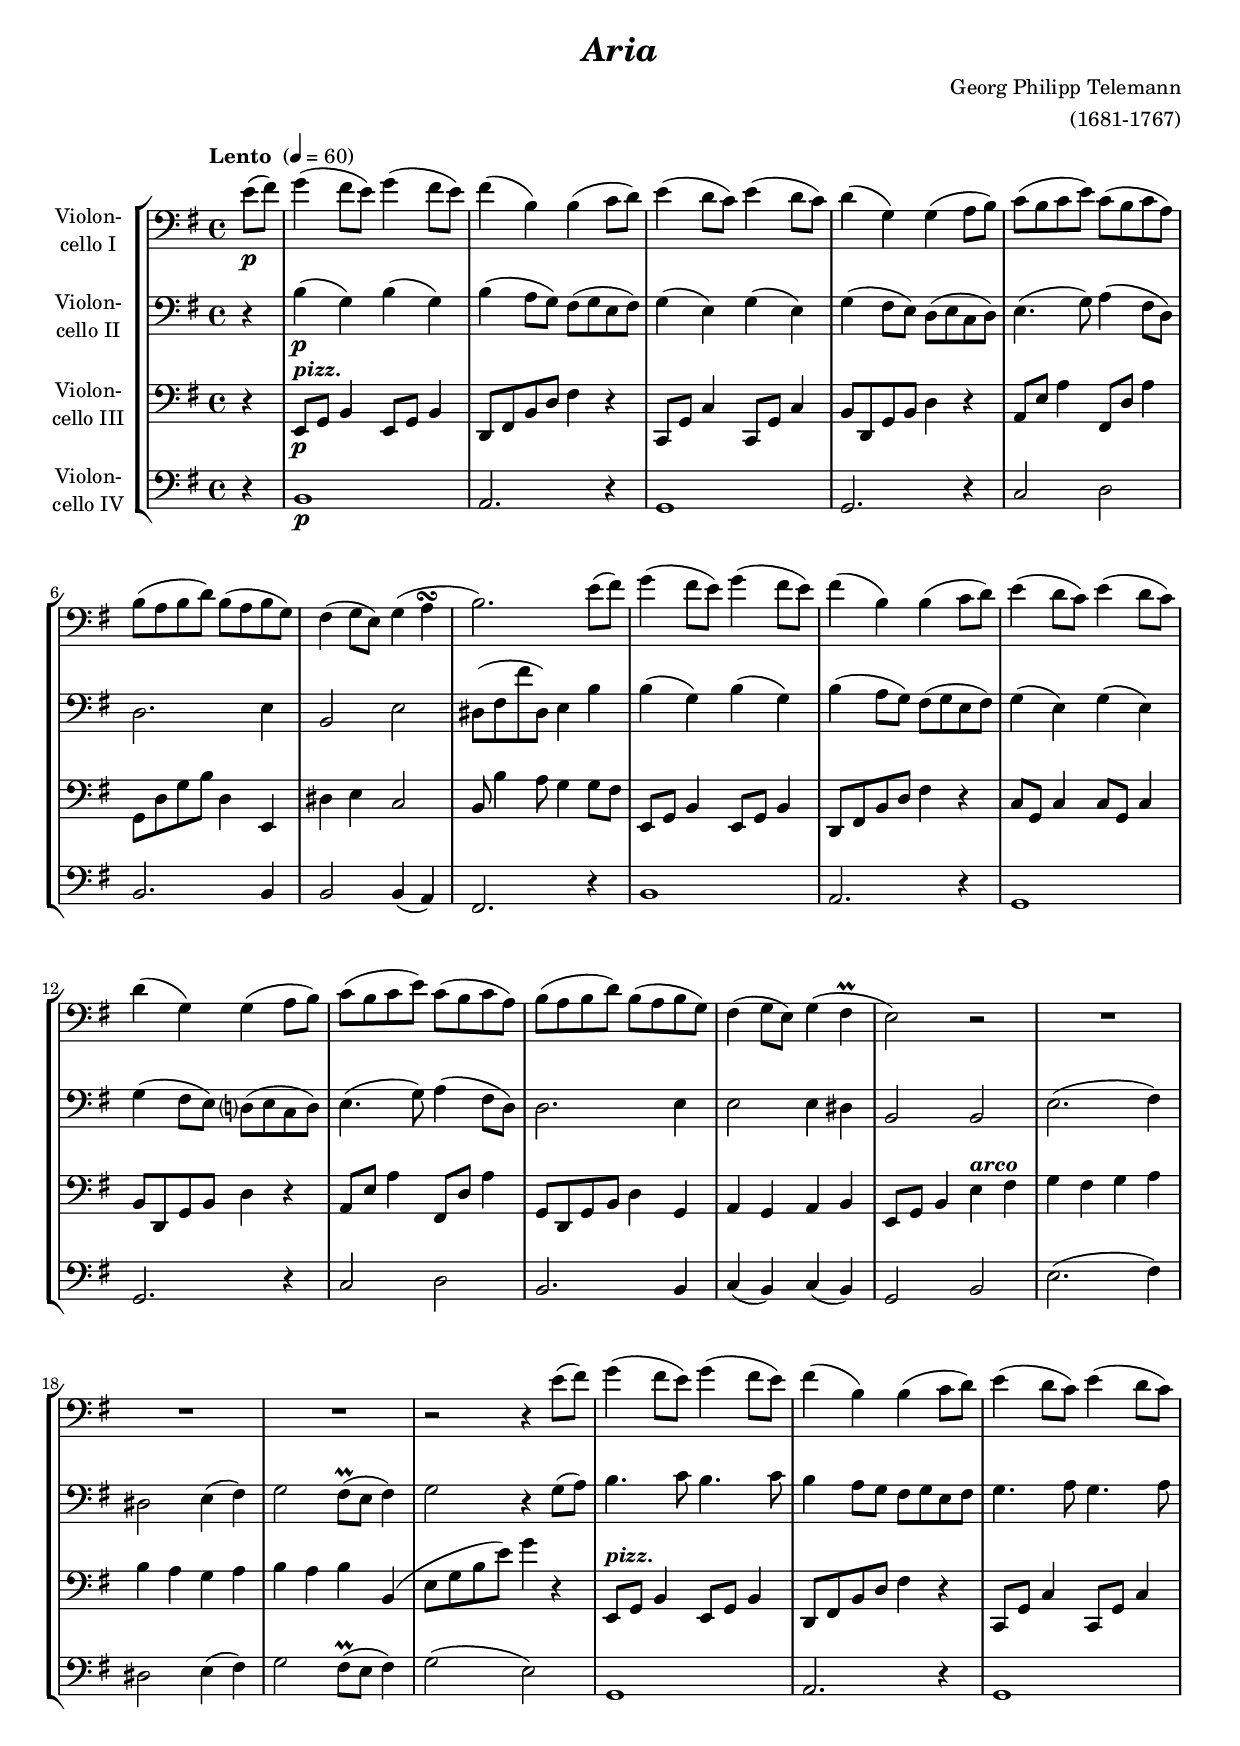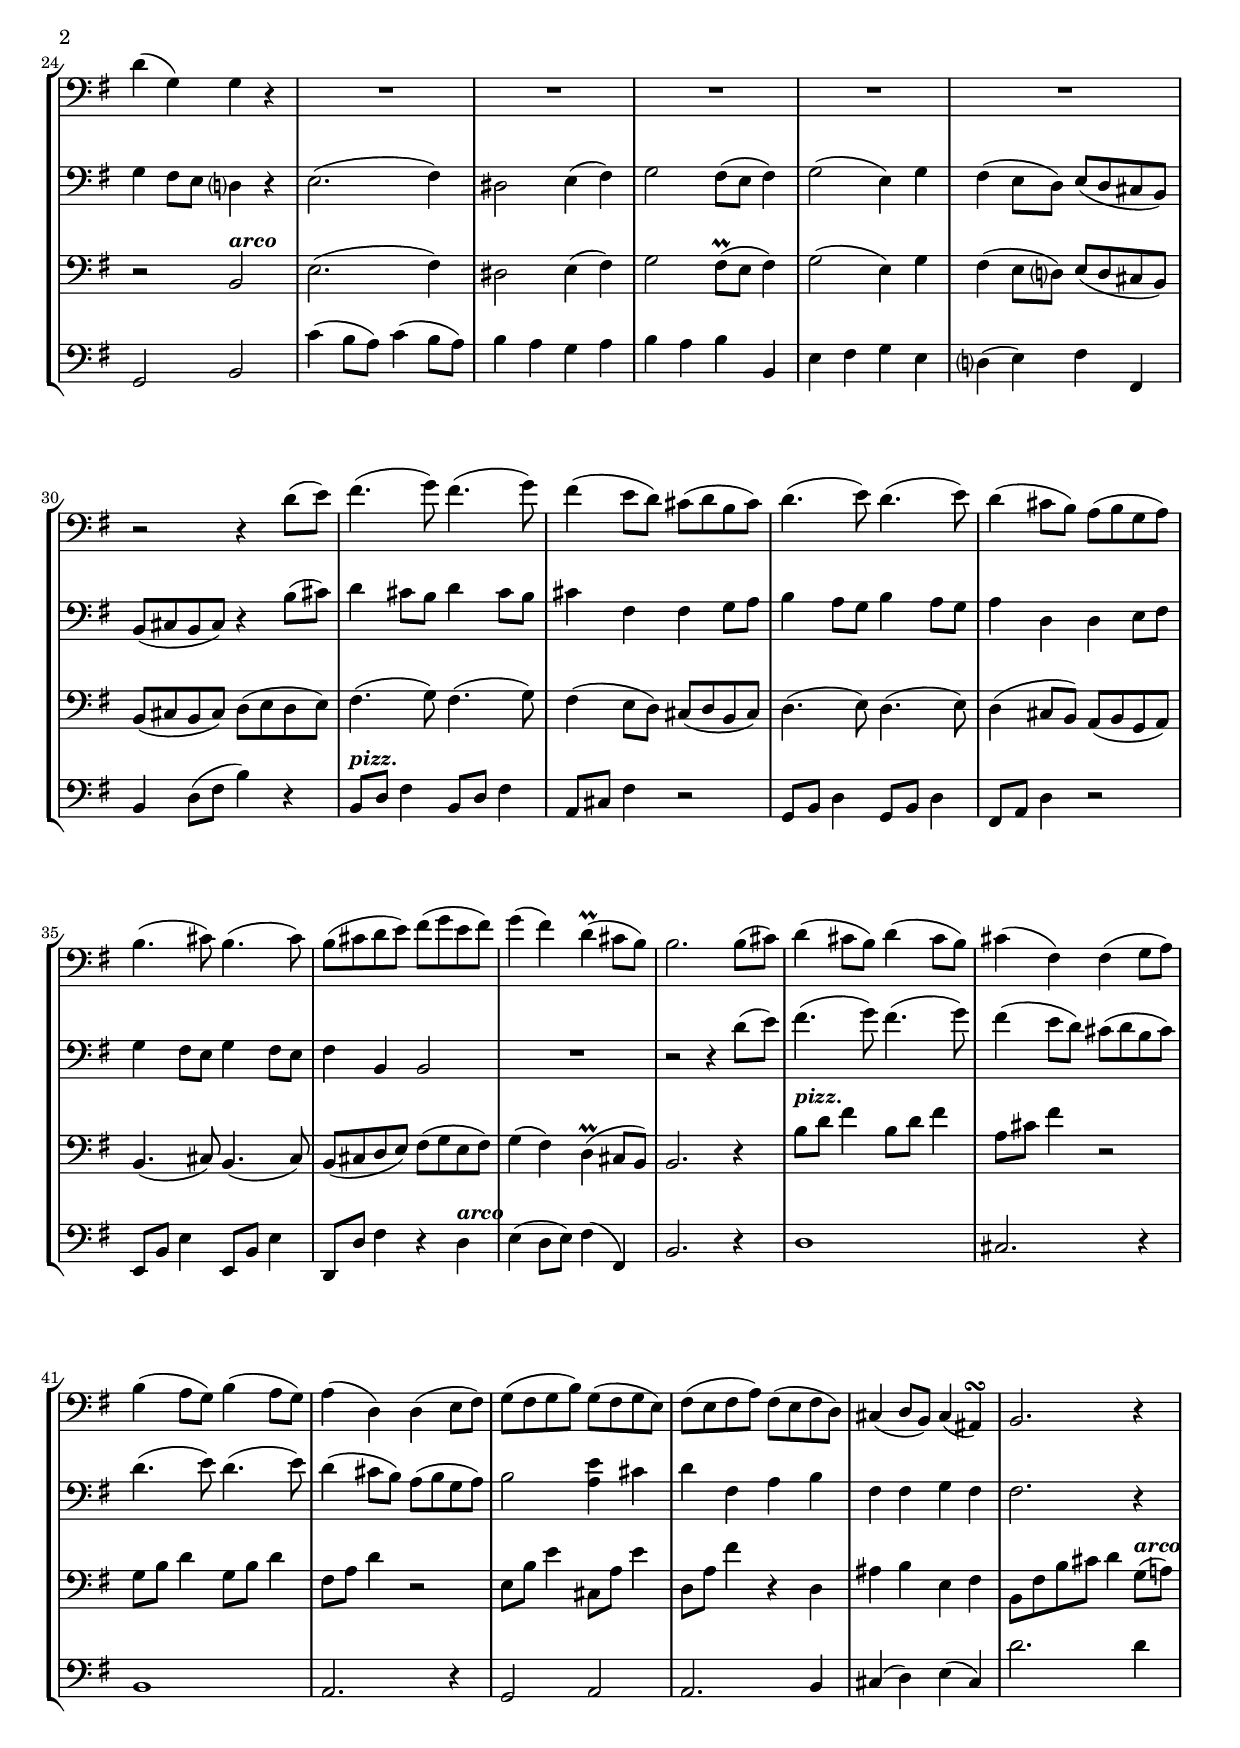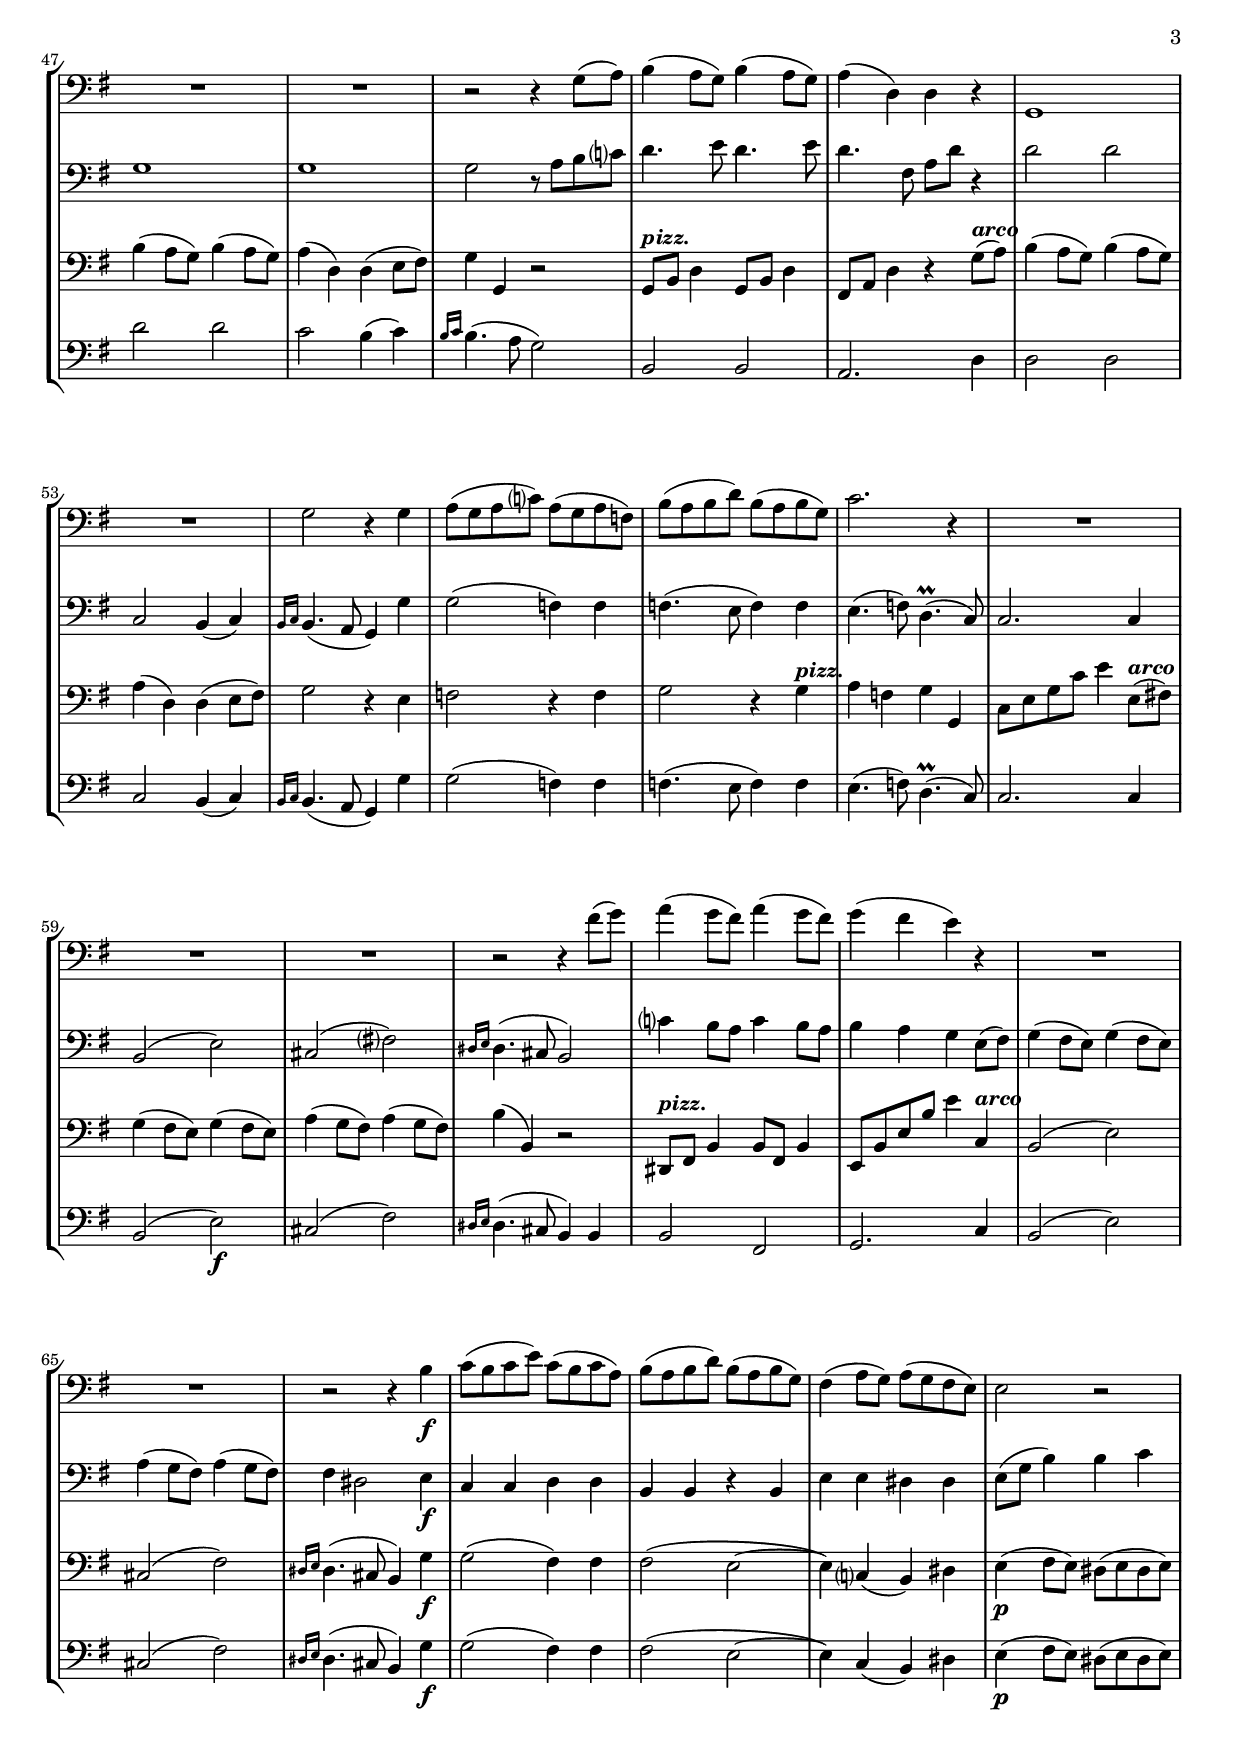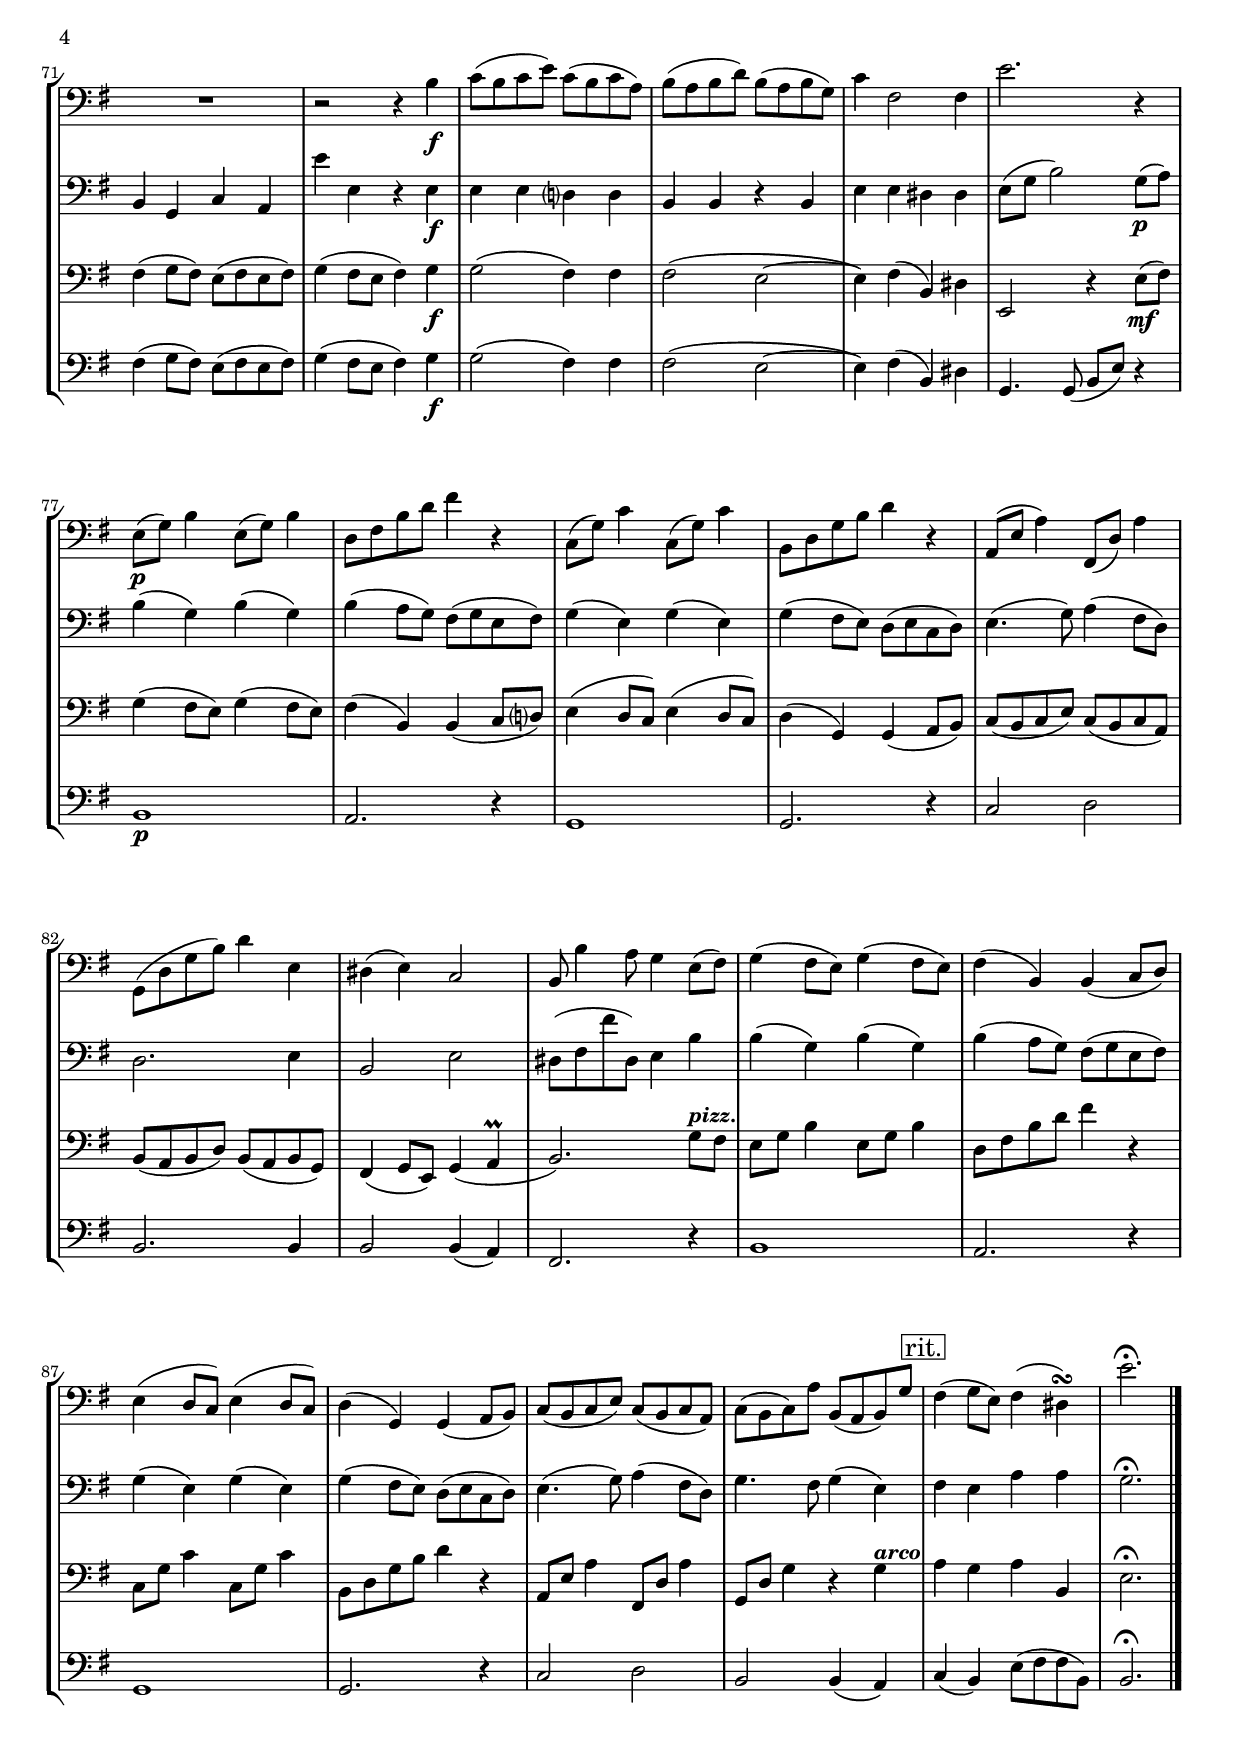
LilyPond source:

\version "2.18.2"
\include "deutsch.ly"

#(set-global-staff-size 18)

\header {
  title     = \markup \bold \italic "Aria"
  composer  = "Georg Philipp Telemann"
  arranger  = "(1681-1767)"
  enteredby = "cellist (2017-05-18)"
%  piece     = ""
}

voiceconsts = {
  \key g \major
  \clef "bass"
  \time 4/4
  %\numericTimeSignature
  \compressFullBarRests
%  \set tupletSpannerDuration = #(ly:make-moment 1 8)
  \tempo "Lento " 4=60
}

mihi = "clarinet"
mist = "string ensemble 1"
%miba = "drawbar organ"
miba = "bassoon"

arco = \markup \bold \italic "arco"
pizz = \markup \bold \italic "pizz."
rit  = \mark \markup \box "rit."

va = \relative c' {
  \voiceconsts

  \partial 4 e8(\p fis)
  g4( fis8 e) g4( fis8 e)
  fis4( h,) h( c8 d)
  e4( d8 c) e4( d8 c)
  d4( g,) g( a8 h)
  c( h c e) c( h c a)
  h( a h d) h( a h g)
  fis4( g8 e) g4( a\turn

  h2.) e8( fis)
  g4( fis8 e) g4( fis8 e)
  fis4( h,) h( c8 d)
  e4( d8 c) e4( d8 c)
  d4( g,) g( a8 h)
  c( h c e) c( h c a)
  h( a h d) h( a h g)

  fis4( g8 e) g4( fis\prall
  e2) r
  R1*3
  r2 r4 e'8( fis)
  g4( fis8 e) g4( fis8 e)
  fis4( h,) h( c8 d)
  e4( d8 c) e4( d8 c)

  d4( g,) g r
  R1*5
  r2 r4 d'8( e)
  fis4.( g8) fis4.( g8)

  fis4( e8 d) cis( d h cis)
  d4.( e8) d4.( e8)
  d4( cis8 h) a( h g a)
  h4.( cis8) h4.( cis8)
  h( cis d e) fis( g e fis)
  g4( fis) d(\prall cis8 h)
  h2. h8( cis)

  d4( cis8 h) d4( cis8 h)
  cis4( fis,) fis( g8 a)
  h4( a8 g) h4( a8 g)
  a4( d,) d( e8 fis)
  g( fis g h) g( fis g e)
  fis( e fis a) fis( e fis d)
  cis4( d8 h) cis4( ais)\turn

  h2. r4
  R1*2
  r2 r4 g'8( a)
  h4( a8 g) h4( a8 g)
  a4( d,) d r
  g,1
  R
  g'2 r4 g

  a8( g a c?) a( g a f)
  h( a h d) h( a h g)
  c2. r4
  R1*3
  r2 r4 fis8( g)
  a4( g8 fis) a4( g8 fis)

  g4( fis e) r
  R1*2
  r2 r4 h\f
  c8( h c e) c( h c a)
  h( a h d) h( a h g)
  fis4( a8 g) a( g fis e)
  e2 r

  R1
  r2 r4 h'\f
  c8( h c e) c( h c a)
  h( a h d) h( a h g)
  c4 fis,2 fis4
  e'2. r4
  e,8(\p g) h4 e,8( g) h4
  d,8 fis h d fis4 r

  c,8( g') c4 c,8( g') c4
  h,8 d g h d4 r
  a,8( e' a4) fis,8( d') a'4
  g,8( d' g h) d4 e,
  dis( e) c2
  h8 h'4 a8 g4 e8( fis)
  g4( fis8 e) g4( fis8 e)
  fis4( h,) h( c8 d)

  e4( d8 c) e4( d8 c)
  d4( g,) g( a8 h)
  c( h c e) c( h c a)
  c( h c) a' h,( a h) g' \rit
  fis4( g8 e) fis4( dis)\turn
  e'2.\fermata \bar "|."
  
}

vb = \relative c' {
  \voiceconsts

  \partial 4 r4
  h(\p g) h( g)
  h( a8 g) fis( g e fis)
  g4( e) g( e)
  g( fis8 e) d( e c d)
  e4.( g8) a4( fis8 d)
  d2. e4
  h2 e

  dis8( fis fis' dis,) e4 h'
  h( g) h( g)
  h( a8 g) fis( g e fis)
  g4( e) g( e)
  g( fis8 e) d?( e c d)
  e4.( g8) a4( fis8 d)
  d2. e4

  e2 e4 dis
  h2 h
  e2.( fis4)
  dis2 e4( fis)
  g2 fis8(\prall e fis4)
  g2 r4 g8( a)
  h4. c8 h4. c8
  h4 a8 g fis g e fis
  g4. a8 g4. a8

  g4 fis8 e d?4 r
  e2.( fis4)
  dis2 e4( fis)
  g2 fis8( e fis4)
  g2( e4) g
  fis( e8 d) e( d cis h)
  h( cis h cis) r4 h'8( cis)
  d4 cis8 h d4 cis8 h

  cis4 fis, fis g8 a
  h4 a8 g h4 a8 g
  a4 d, d e8 fis
  g4 fis8 e g4 fis8 e
  fis4 h, h2
  R1
  r2 r4 d'8( e)

  fis4.( g8) fis4.( g8)
  fis4( e8 d) cis( d h cis)
  d4.( e8) d4.( e8)
  d4( cis8 h) a( h g a)
  h2 <a e'>4 cis
  d fis, a h
  fis fis g fis

  fis2. r4
  g1
  g
  g2 r8 a h c?
  d4. e8 d4. e8
  d4. fis,8 a d r4
  d2 d
  c, h4( c)
  \grace { h16[ c] } h4.( a8 g4) g'

  g2( f4) f
  f4.( e8 f4) f
  e4.( f8) d4.(\prall c8)
  c2. c4
  h2( e)
  cis( fis?)
  \grace { dis16[ e] } dis4.( cis8 h2)
  c'?4 h8 a c4 h8 a

  h4 a g e8( fis)
  g4( fis8 e) g4( fis8 e)
  a4( g8 fis) a4( g8 fis)
  fis4 dis2 e4\f
  c c d d
  h h r h
  e e dis dis
  e8( g h4) h c

  h, g c a
  e'' e, r e\f
  e e d? d
  h h r h
  e e dis dis
  e8( g h2) g8(\p a)
  h4( g) h( g)
  h( a8 g) fis( g e fis)

  g4( e) g( e)
  g( fis8 e) d( e c d)
  e4.( g8) a4( fis8 d)
  d2. e4
  h2 e
  dis8( fis fis' dis,) e4 h'
  h( g) h( g)
  h( a8 g) fis( g e fis)

  g4( e) g( e)
  g( fis8 e) d( e c d)
  e4.( g8) a4( fis8 d)
  g4. fis8 g4( e) \rit
  fis e a a
  g2.\fermata \bar "|."
}

vc = \relative c, {
  \voiceconsts

  \partial 4 r4
  e8^\pizz\p g h4 e,8 g h4
  d,8 fis h d fis4 r
  c,8 g' c4 c,8 g' c4
  h8 d, g h d4 r
  a8 e' a4 fis,8 d' a'4
  g,8 d' g h d,4 e,
  dis' e c2

  h8 h'4 a8 g4 g8 fis
  e, g h4 e,8 g h4
  d,8 fis h d fis4 r
  c8 g c4 c8 g c4
  h8 d, g h d4 r
  a8 e' a4 fis,8 d' a'4
  g,8 d g h d4 g,

  a g a h
  e,8 g h4 e^\arco fis
  g fis g a
  h a g a
  h a h h,(
  e8 g h e) g4 r
  e,,8^\pizz g h4 e,8 g h4
  d,8 fis h d fis4 r
  c,8 g' c4 c,8 g' c4

  r2 h^\arco
  e2.( fis4)
  dis2 e4( fis)
  g2 fis8(\prall e fis4)
  g2( e4) g
  fis( e8 d?) e( d cis h)
  h( cis h cis) d( e d e)
  fis4.( g8) fis4.( g8)

  fis4( e8 d) cis( d h cis)
  d4.( e8) d4.( e8)
  d4( cis8 h) a( h g a)
  h4.( cis8) h4.( cis8)
  h( cis d e) fis( g e fis)
  g4( fis) d(\prall cis8 h)
  h2. r4

  h'8^\pizz d fis4 h,8 d fis4
  a,8 cis fis4 r2
  g,8 h d4 g,8 h d4
  fis,8 a d4 r2
  e,8 h' e4 cis,8 a' e'4
  d,8 a' fis'4 r d,
  ais' h e, fis

  h,8 fis' h cis d4 g,8(^\arco a!)
  h4( a8 g) h4( a8 g)
  a4( d,) d( e8 fis)
  g4 g, r2
  g8^\pizz h d4 g,8 h d4
  fis,8 a d4 r g8(^\arco a)
  h4( a8 g) h4( a8 g)
  a4( d,) d( e8 fis)
  g2 r4 e

  f2 r4 f
  g2 r4 g^\pizz
  a f g g,
  c8 e g c e4 e,8(^\arco fis!)
  g4( fis8 e) g4( fis8 e)
  a4( g8 fis) a4( g8 fis)
  h4( h,) r2
  dis,8^\pizz fis h4 h8 fis h4

  e,8 h' e h' e4 c,^\arco
  h2( e)
  cis( fis)
  \grace { dis16[ e] } dis4.( cis8 h4) g'\f
  g2( fis4) fis
  fis2( e~
  e4) c?( h) dis
  e4(\p fis8 e) dis( e dis e)

  fis4( g8 fis) e( fis e fis)
  g4( fis8 e fis4) g\f
  g2( fis4) fis
  fis2( e~
  e4)
  fis( h,) dis
  e,2 r4 e'8(\mf fis)
  g4( fis8 e) g4( fis8 e)
  fis4( h,) h( c8 d?)

  e4( d8 c) e4( d8 c)
  d4( g,) g( a8 h)
  c( h c e) c( h c a)
  h( a h d) h( a h g)
  fis4( g8 e) g4( a\prall
  h2.) g'8^\pizz fis
  e g h4 e,8 g h4
  d,8 fis h d fis4 r

  c,8 g' c4 c,8 g' c4
  h,8 d g h d4 r
  a,8 e' a4 fis,8 d' a'4
  g,8 d' g4 r g^\arco
  a g a h,
  e2.\fermata \bar "|."
}

vd = \relative c {
  \voiceconsts

  \partial 4 r4
  h1\p
  a2. r4
  g1
  g2. r4
  c2 d
  h2. h4
  h2 h4( a)

  fis2. r4
  h1
  a2. r4
  g1
  g2. r4
  c2 d
  h2. h4

  c( h) c( h)
  g2 h
  e2.( fis4)
  dis2 e4( fis)
  g2 fis8(\prall e fis4)
  g2( e)
  g,1
  a2. r4
  g1

  g2 h
  c'4( h8 a) c4( h8 a)
  h4 a g a
  h a h h,
  e fis g e
  d?( e) fis fis,
  h d8( fis h4) r
  h,8^\pizz d fis4 h,8 d fis4

  a,8 cis fis4 r2
  g,8 h d4 g,8 h d4
  fis,8 a d4 r2
  e,8 h' e4 e,8 h' e4
  d,8 d' fis4 r d^\arco
  e( d8 e) fis4( fis,)
  h2. r4

  d1
  cis2. r4
  h1
  a2. r4
  g2 a
  a2. h4
  cis( d) e( cis)

  d'2. d4
  d2 d
  c h4( c)
  \grace { h16[ c] } h4.( a8 g2)
  h, h
  a2. d4
  d2 d
  c h4( c)
  \grace { h16[ c] } h4.( a8 g4) g'

  g2( f4) f
  f4.( e8 f4) f
  e4.( f8) d4.(\prall c8)
  c2. c4
  h2( e)\f
  cis( fis)
  \grace { dis16[ e] } dis4.( cis8 h4) h
  h2 fis

  g2. c4
  h2( e)
  cis( fis)
  \grace { dis16[ e] } dis4.( cis8 h4) g'\f
  g2( fis4) fis
  fis2( e~
  e4) c( h) dis
  e4(\p fis8 e) dis( e dis e)

  fis4( g8 fis) e( fis e fis)
  g4( fis8 e fis4) g\f
  g2( fis4) fis
  fis2( e~
  e4) fis( h,) dis
  g,4. g8( h e) r4
  h1\p
  a2. r4

  g1
  g2. r4
  c2 d
  h2. h4
  h2 h4( a)
  fis2. r4
  h1
  a2. r4

  g1
  g2. r4
  c2 d
  h h4( a)
  c( h) e8( fis fis h,)
  h2.\fermata \bar "|."
}


music = \new StaffGroup <<
      \new Staff {
        \set Staff.midiInstrument = \mist
        \set Staff.instrumentName = \markup \center-column { "Violon-" "cello I" }
        \transpose g g { \va }
      }

      \new Staff {
        \set Staff.midiInstrument = \mist
        \set Staff.instrumentName = \markup \center-column { "Violon-" "cello II" }
        \transpose g g { \vb }
      }

      \new Staff {
        \set Staff.midiInstrument = \miba
        \set Staff.instrumentName = \markup \center-column { "Violon-" "cello III" }
        \transpose g g { \vc }
      }

      \new Staff {
        \set Staff.midiInstrument = \miba
        \set Staff.instrumentName = \markup \center-column { "Violon-" "cello IV" }
        \transpose g g { \vd }
      }
>>

\book {
  \score {
   \music
    \layout {}
  }

  \score {
    \unfoldRepeats \music

    \midi {
      \context {
        \Score
      }
    }
  }
}
